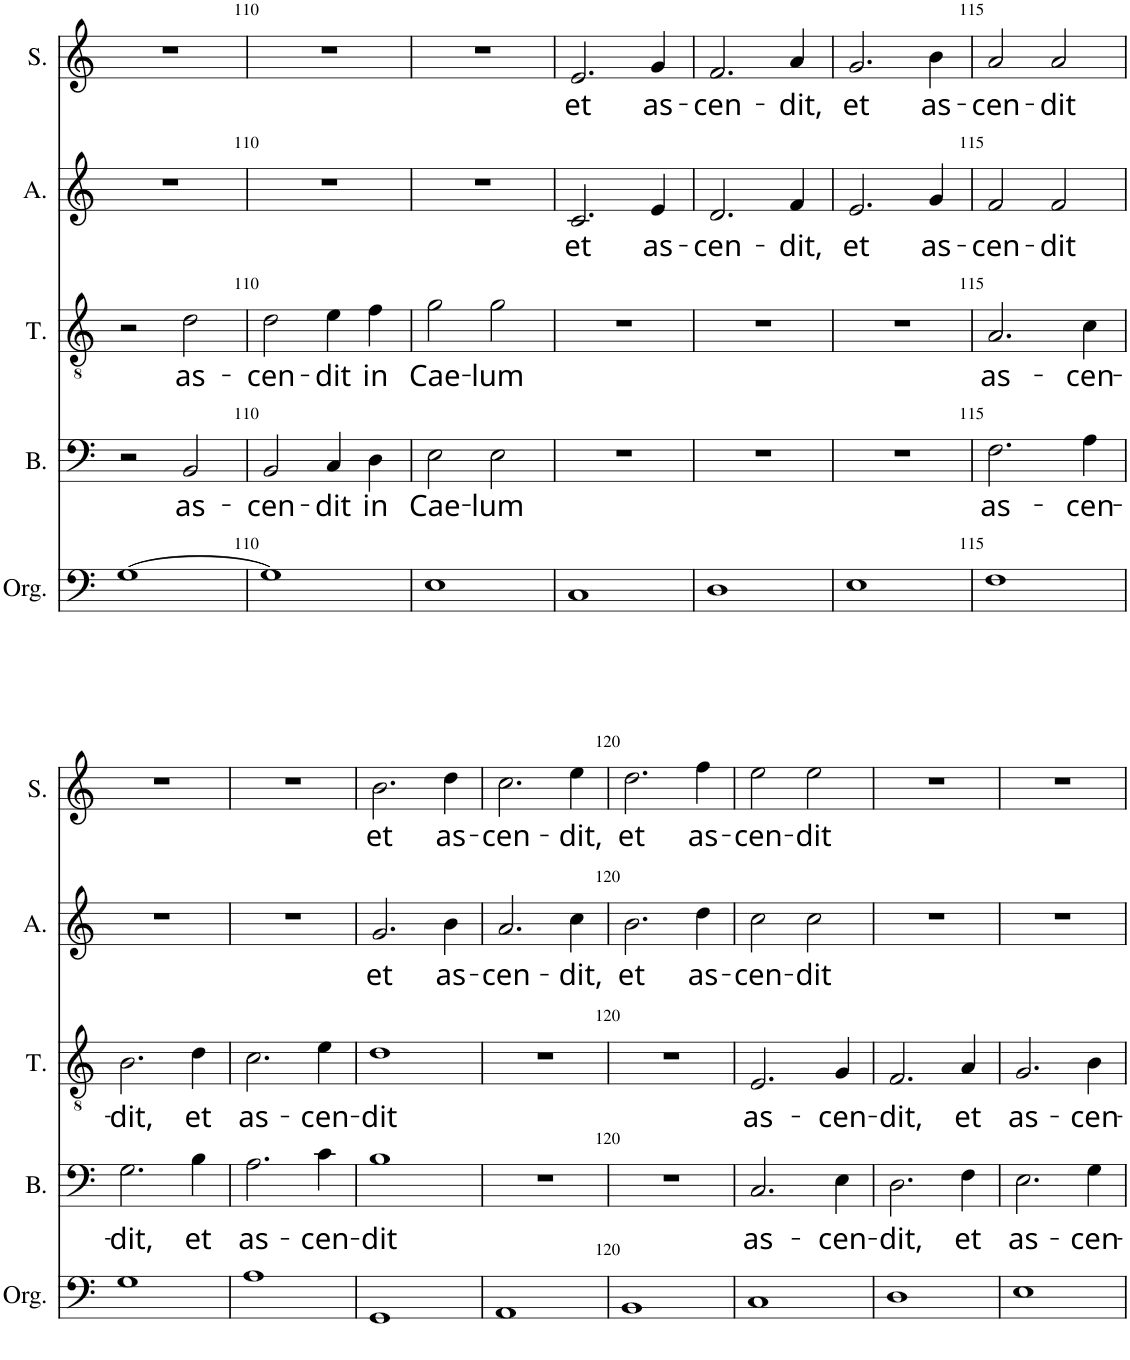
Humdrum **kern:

**kern	**kern	**text	**kern	**text	**kern	**text	**kern	**text
*part5	*part4	*part4	*part3	*part3	*part2	*part2	*part1	*part1
*staff5	*staff4	*staff4	*staff3	*staff3	*staff2	*staff2	*staff1	*staff1
*I"Orgue	*I"Basse	*	*I"Ténor	*	*I"Alto	*	*I"Soprano	*
*I'Org.	*I'B.	*	*I'T.	*	*I'A.	*	*I'S.	*
!!LO:PB:g=z
*clefF4	*clefF4	*	*clefGv2	*	*clefG2	*	*clefG2	*
*k[]	*k[]	*	*k[]	*	*k[]	*	*k[]	*
*M2/2	*M2/2	*	*M2/2	*	*M2/2	*	*M2/2	*
*met(c|)	*met(c|)	*	*met(c|)	*	*met(c|)	*	*met(c|)	*
=109	=109	=109	=109	=109	=109	=109	=109	=109
[1G	2r	.	2r	.	1r	.	1r	.
!	!	!LO:LY:b	!	!LO:LY:b	!	!	!	!
.	2BB/	as-	2d\	as-	.	.	.	.
=110	=110	=110	=110	=110	=110	=110	=110	=110
!	!	!LO:LY:b	!	!LO:LY:b	!	!	!	!
1G]	2BB/	-cen-	2d\	-cen-	1r	.	1r	.
!	!	!LO:LY:b	!	!LO:LY:b	!	!	!	!
.	4C/	-dit	4e\	-dit	.	.	.	.
!	!	!LO:LY:b	!	!LO:LY:b	!	!	!	!
.	4D\	in	4f\	in	.	.	.	.
=111	=111	=111	=111	=111	=111	=111	=111	=111
!	!	!LO:LY:b	!	!LO:LY:b	!	!	!	!
1E	2E\	Cae-	2g\	Cae-	1r	.	1r	.
!	!	!LO:LY:b	!	!LO:LY:b	!	!	!	!
.	2E\	-lum	2g\	-lum	.	.	.	.
=112	=112	=112	=112	=112	=112	=112	=112	=112
!	!	!	!	!	!	!LO:LY:b	!	!LO:LY:b
1C	1r	.	1r	.	2.c/	et	2.e/	et
!	!	!	!	!	!	!LO:LY:b	!	!LO:LY:b
.	.	.	.	.	4e/	as-	4g/	as-
=113	=113	=113	=113	=113	=113	=113	=113	=113
!	!	!	!	!	!	!LO:LY:b	!	!LO:LY:b
1D	1r	.	1r	.	2.d/	-cen-	2.f/	-cen-
!	!	!	!	!	!	!LO:LY:b	!	!LO:LY:b
.	.	.	.	.	4f/	-dit,	4a/	-dit,
=114	=114	=114	=114	=114	=114	=114	=114	=114
!	!	!	!	!	!	!LO:LY:b	!	!LO:LY:b
1E	1r	.	1r	.	2.e/	et	2.g/	et
!	!	!	!	!	!	!LO:LY:b	!	!LO:LY:b
.	.	.	.	.	4g/	as-	4b\	as-
=115	=115	=115	=115	=115	=115	=115	=115	=115
!	!	!LO:LY:b	!	!LO:LY:b	!	!LO:LY:b	!	!LO:LY:b
1F	2.F\	as-	2.A/	as-	2f/	-cen-	2a/	-cen-
!	!	!	!	!	!	!LO:LY:b	!	!LO:LY:b
.	.	.	.	.	2f/	-dit	2a/	-dit
!	!	!LO:LY:b	!	!LO:LY:b	!	!	!	!
.	4A\	-cen-	4c\	-cen-	.	.	.	.
!!LO:LB:g=z
=116	=116	=116	=116	=116	=116	=116	=116	=116
!	!	!LO:LY:b	!	!LO:LY:b	!	!	!	!
1G	2.G\	-dit,	2.B\	-dit,	1r	.	1r	.
!	!	!LO:LY:b	!	!LO:LY:b	!	!	!	!
.	4B\	et	4d\	et	.	.	.	.
=117	=117	=117	=117	=117	=117	=117	=117	=117
!	!	!LO:LY:b	!	!LO:LY:b	!	!	!	!
1A	2.A\	as-	2.c\	as-	1r	.	1r	.
!	!	!LO:LY:b	!	!LO:LY:b	!	!	!	!
.	4c\	-cen-	4e\	-cen-	.	.	.	.
=118	=118	=118	=118	=118	=118	=118	=118	=118
!	!	!LO:LY:b	!	!LO:LY:b	!	!LO:LY:b	!	!LO:LY:b
1GG	1B	-dit	1d	-dit	2.g/	et	2.b\	et
!	!	!	!	!	!	!LO:LY:b	!	!LO:LY:b
.	.	.	.	.	4b\	as-	4dd\	as-
=119	=119	=119	=119	=119	=119	=119	=119	=119
!	!	!	!	!	!	!LO:LY:b	!	!LO:LY:b
1AA	1r	.	1r	.	2.a/	-cen-	2.cc\	-cen-
!	!	!	!	!	!	!LO:LY:b	!	!LO:LY:b
.	.	.	.	.	4cc\	-dit,	4ee\	-dit,
=120	=120	=120	=120	=120	=120	=120	=120	=120
!	!	!	!	!	!	!LO:LY:b	!	!LO:LY:b
1BB	1r	.	1r	.	2.b\	et	2.dd\	et
!	!	!	!	!	!	!LO:LY:b	!	!LO:LY:b
.	.	.	.	.	4dd\	as-	4ff\	as-
=121	=121	=121	=121	=121	=121	=121	=121	=121
!	!	!LO:LY:b	!	!LO:LY:b	!	!LO:LY:b	!	!LO:LY:b
1C	2.C/	as-	2.E/	as-	2cc\	-cen-	2ee\	-cen-
!	!	!	!	!	!	!LO:LY:b	!	!LO:LY:b
.	.	.	.	.	2cc\	-dit	2ee\	-dit
!	!	!LO:LY:b	!	!LO:LY:b	!	!	!	!
.	4E\	-cen-	4G/	-cen-	.	.	.	.
=122	=122	=122	=122	=122	=122	=122	=122	=122
!	!	!LO:LY:b	!	!LO:LY:b	!	!	!	!
1D	2.D\	-dit,	2.F/	-dit,	1r	.	1r	.
!	!	!LO:LY:b	!	!LO:LY:b	!	!	!	!
.	4F\	et	4A/	et	.	.	.	.
=123	=123	=123	=123	=123	=123	=123	=123	=123
!	!	!LO:LY:b	!	!LO:LY:b	!	!	!	!
1E	2.E\	as-	2.G/	as-	1r	.	1r	.
!	!	!LO:LY:b	!	!LO:LY:b	!	!	!	!
.	4G\	-cen-	4B\	-cen-	.	.	.	.
=	=	=	=	=	=	=	=	=
*-	*-	*-	*-	*-	*-	*-	*-	*-
